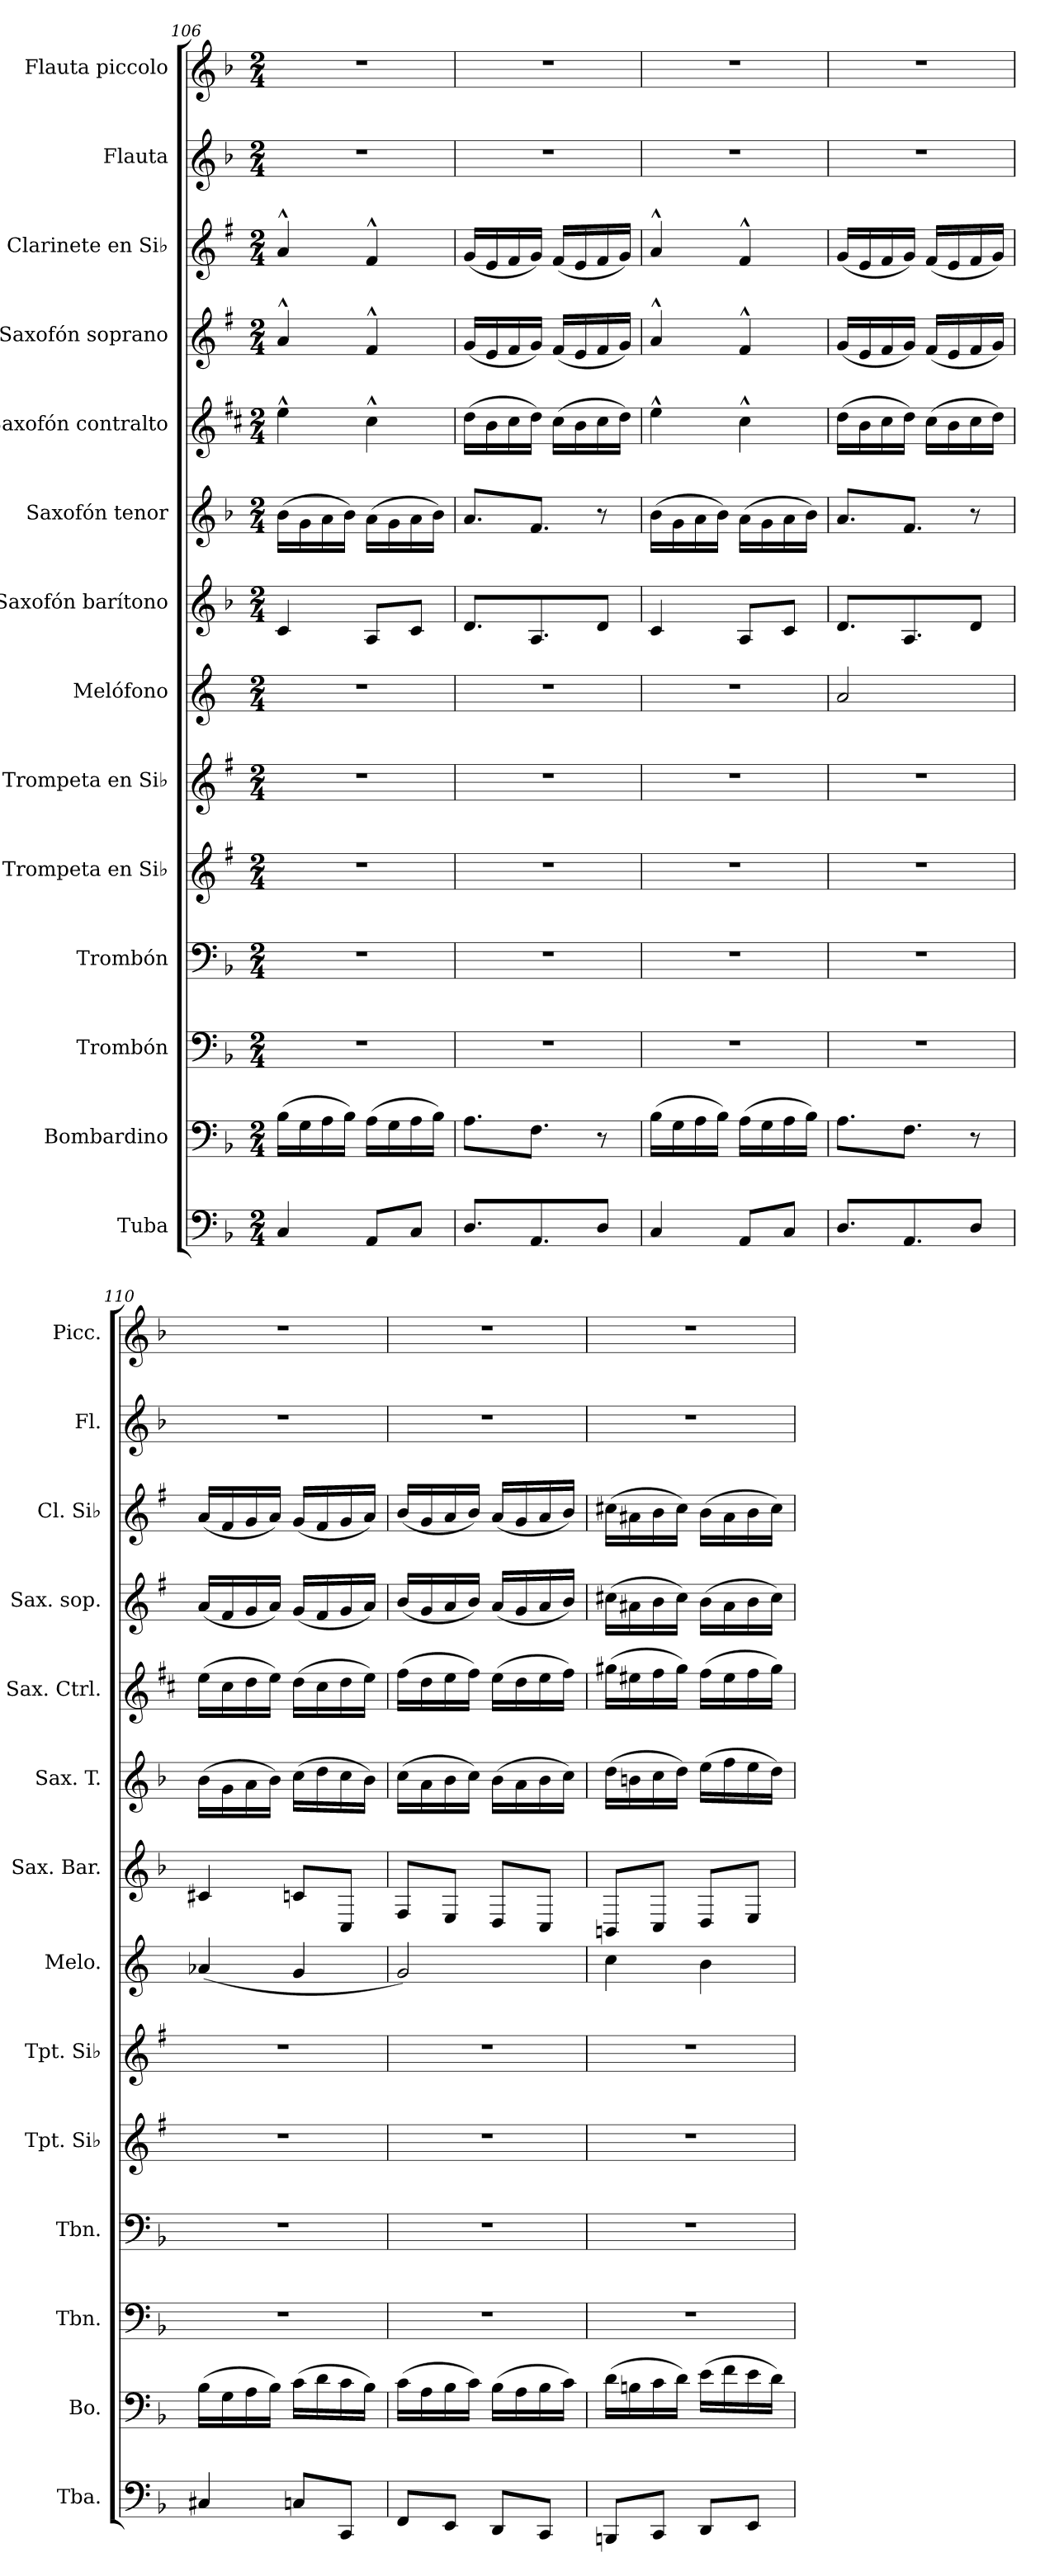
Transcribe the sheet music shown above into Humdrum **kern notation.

**kern	**kern	**kern	**kern	**kern	**kern	**kern	**kern	**kern	**kern	**kern	**kern	**kern	**kern
*part14	*part13	*part12	*part11	*part10	*part9	*part8	*part7	*part6	*part5	*part4	*part3	*part2	*part1
*staff14	*staff13	*staff12	*staff11	*staff10	*staff9	*staff8	*staff7	*staff6	*staff5	*staff4	*staff3	*staff2	*staff1
*I"Tuba	*I"Bombardino	*I"Trombón	*I"Trombón	*I"Trompeta en Si♭	*I"Trompeta en Si♭	*I"Melófono	*I"Saxofón barítono	*I"Saxofón tenor	*I"Saxofón contralto	*I"Saxofón soprano	*I"Clarinete en Si♭	*I"Flauta	*I"Flauta piccolo
*I'Tba.	*I'Bo.	*I'Tbn.	*I'Tbn.	*I'Tpt. Si♭	*I'Tpt. Si♭	*I'Melo.	*I'Sax. Bar.	*I'Sax. T.	*I'Sax. Ctrl.	*I'Sax. sop.	*I'Cl. Si♭	*I'Fl.	*I'Picc.
!!LO:PB:g=z
*clefF4	*clefF4	*clefF4	*clefF4	*clefG2	*clefG2	*clefG2	*clefG2	*clefG2	*clefG2	*clefG2	*clefG2	*clefG2	*clefG2
*	*	*	*	*ITrd1c2	*ITrd1c2	*ITrd4c7	*ITrd12c21	*ITrd8c14	*ITrd5c9	*ITrd1c2	*ITrd1c2	*	*ITrd-7c-12
*k[b-]	*k[b-]	*k[b-]	*k[b-]	*k[b-]	*k[b-]	*k[b-]	*k[b-]	*k[b-]	*k[b-]	*k[b-]	*k[b-]	*k[b-]	*k[b-]
*M2/4	*M2/4	*M2/4	*M2/4	*M2/4	*M2/4	*M2/4	*M2/4	*M2/4	*M2/4	*M2/4	*M2/4	*M2/4	*M2/4
=106	=106	=106	=106	=106	=106	=106	=106	=106	=106	=106	=106	=106	=106
4C/	(>16B-\LL	2r	2r	2r	2r	2r	4C/	(>16B-\LL	4g^^\	4g^^/	4g^^/	2r	2r
.	16G\	.	.	.	.	.	.	16G\	.	.	.	.	.
.	16A\	.	.	.	.	.	.	16A\	.	.	.	.	.
.	16B-\JJ)	.	.	.	.	.	.	16B-\JJ)	.	.	.	.	.
8AA/L	(>16A\LL	.	.	.	.	.	8AA/L	(>16A\LL	4e^^\	4e^^/	4e^^/	.	.
.	16G\	.	.	.	.	.	.	16G\	.	.	.	.	.
8C/J	16A\	.	.	.	.	.	8C/J	16A\	.	.	.	.	.
.	16B-\JJ)	.	.	.	.	.	.	16B-\JJ)	.	.	.	.	.
=107	=107	=107	=107	=107	=107	=107	=107	=107	=107	=107	=107	=107	=107
8.D/L	8.A\L	2r	2r	2r	2r	2r	8.D/L	8.A/L	(>16f\LL	(<16f/LL	(<16f/LL	2r	2r
.	.	.	.	.	.	.	.	.	16d\	16d/	16d/	.	.
.	.	.	.	.	.	.	.	.	16e\	16e/	16e/	.	.
8.AA/	8.F\J	.	.	.	.	.	8.AA/	8.F/J	16f\JJ)	16f/JJ)	16f/JJ)	.	.
.	.	.	.	.	.	.	.	.	(>16e\LL	(<16e/LL	(<16e/LL	.	.
.	.	.	.	.	.	.	.	.	16d\	16d/	16d/	.	.
8D/J	8r	.	.	.	.	.	8D/J	8r	16e\	16e/	16e/	.	.
.	.	.	.	.	.	.	.	.	16f\JJ)	16f/JJ)	16f/JJ)	.	.
=108	=108	=108	=108	=108	=108	=108	=108	=108	=108	=108	=108	=108	=108
4C/	(>16B-\LL	2r	2r	2r	2r	2r	4C/	(>16B-\LL	4g^^\	4g^^/	4g^^/	2r	2r
.	16G\	.	.	.	.	.	.	16G\	.	.	.	.	.
.	16A\	.	.	.	.	.	.	16A\	.	.	.	.	.
.	16B-\JJ)	.	.	.	.	.	.	16B-\JJ)	.	.	.	.	.
8AA/L	(>16A\LL	.	.	.	.	.	8AA/L	(>16A\LL	4e^^\	4e^^/	4e^^/	.	.
.	16G\	.	.	.	.	.	.	16G\	.	.	.	.	.
8C/J	16A\	.	.	.	.	.	8C/J	16A\	.	.	.	.	.
.	16B-\JJ)	.	.	.	.	.	.	16B-\JJ)	.	.	.	.	.
=109	=109	=109	=109	=109	=109	=109	=109	=109	=109	=109	=109	=109	=109
8.D/L	8.A\L	2r	2r	2r	2r	2d/	8.D/L	8.A/L	(>16f\LL	(<16f/LL	(<16f/LL	2r	2r
.	.	.	.	.	.	.	.	.	16d\	16d/	16d/	.	.
.	.	.	.	.	.	.	.	.	16e\	16e/	16e/	.	.
8.AA/	8.F\J	.	.	.	.	.	8.AA/	8.F/J	16f\JJ)	16f/JJ)	16f/JJ)	.	.
.	.	.	.	.	.	.	.	.	(>16e\LL	(<16e/LL	(<16e/LL	.	.
.	.	.	.	.	.	.	.	.	16d\	16d/	16d/	.	.
8D/J	8r	.	.	.	.	.	8D/J	8r	16e\	16e/	16e/	.	.
.	.	.	.	.	.	.	.	.	16f\JJ)	16f/JJ)	16f/JJ)	.	.
=110	=110	=110	=110	=110	=110	=110	=110	=110	=110	=110	=110	=110	=110
4C#X/	(>16B-\LL	2r	2r	2r	2r	(<4d-X/	4C#X/	(>16B-\LL	(>16g\LL	(<16g/LL	(<16g/LL	2r	2r
.	16G\	.	.	.	.	.	.	16G\	16e\	16e/	16e/	.	.
.	16A\	.	.	.	.	.	.	16A\	16f\	16f/	16f/	.	.
.	16B-\JJ)	.	.	.	.	.	.	16B-\JJ)	16g\JJ)	16g/JJ)	16g/JJ)	.	.
8Cn/L	(>16c\LL	.	.	.	.	4c/	8Cn/L	(>16c\LL	(>16f\LL	(<16f/LL	(<16f/LL	.	.
.	16d\	.	.	.	.	.	.	16d\	16e\	16e/	16e/	.	.
8CC/J	16c\	.	.	.	.	.	8CC/J	16c\	16f\	16f/	16f/	.	.
.	16B-\JJ)	.	.	.	.	.	.	16B-\JJ)	16g\JJ)	16g/JJ)	16g/JJ)	.	.
!!LO:PB:g=z
=111	=111	=111	=111	=111	=111	=111	=111	=111	=111	=111	=111	=111	=111
8FF/L	(>16c\LL	2r	2r	2r	2r	2c/)	8FF/L	(>16c\LL	(>16a\LL	(<16a/LL	(<16a/LL	2r	2r
.	16A\	.	.	.	.	.	.	16A\	16f\	16f/	16f/	.	.
8EE/J	16B-\	.	.	.	.	.	8EE/J	16B-\	16g\	16g/	16g/	.	.
.	16c\JJ)	.	.	.	.	.	.	16c\JJ)	16a\JJ)	16a/JJ)	16a/JJ)	.	.
8DD/L	(>16B-\LL	.	.	.	.	.	8DD/L	(>16B-\LL	(>16g\LL	(<16g/LL	(<16g/LL	.	.
.	16A\	.	.	.	.	.	.	16A\	16f\	16f/	16f/	.	.
8CC/J	16B-\	.	.	.	.	.	8CC/J	16B-\	16g\	16g/	16g/	.	.
.	16c\JJ)	.	.	.	.	.	.	16c\JJ)	16a\JJ)	16a/JJ)	16a/JJ)	.	.
=112	=112	=112	=112	=112	=112	=112	=112	=112	=112	=112	=112	=112	=112
8BBBn/L	(>16d\LL	2r	2r	2r	2r	4f\	8BBBn/L	(>16d\LL	(>16bn\LL	(>16bn\LL	(>16bn\LL	2r	2r
.	16Bn\	.	.	.	.	.	.	16Bn\	16g#X\	16g#X\	16g#X\	.	.
8CC/J	16c\	.	.	.	.	.	8CC/J	16c\	16a\	16a\	16a\	.	.
.	16d\JJ)	.	.	.	.	.	.	16d\JJ)	16b\JJ)	16b\JJ)	16b\JJ)	.	.
8DD/L	(>16e\LL	.	.	.	.	4e\	8DD/L	(>16e\LL	(>16a\LL	(>16a\LL	(>16a\LL	.	.
.	16f\	.	.	.	.	.	.	16f\	16g#\	16g#\	16g#\	.	.
8EE/J	16e\	.	.	.	.	.	8EE/J	16e\	16a\	16a\	16a\	.	.
.	16d\JJ)	.	.	.	.	.	.	16d\JJ)	16b\JJ)	16b\JJ)	16b\JJ)	.	.
=	=	=	=	=	=	=	=	=	=	=	=	=	=
*-	*-	*-	*-	*-	*-	*-	*-	*-	*-	*-	*-	*-	*-
